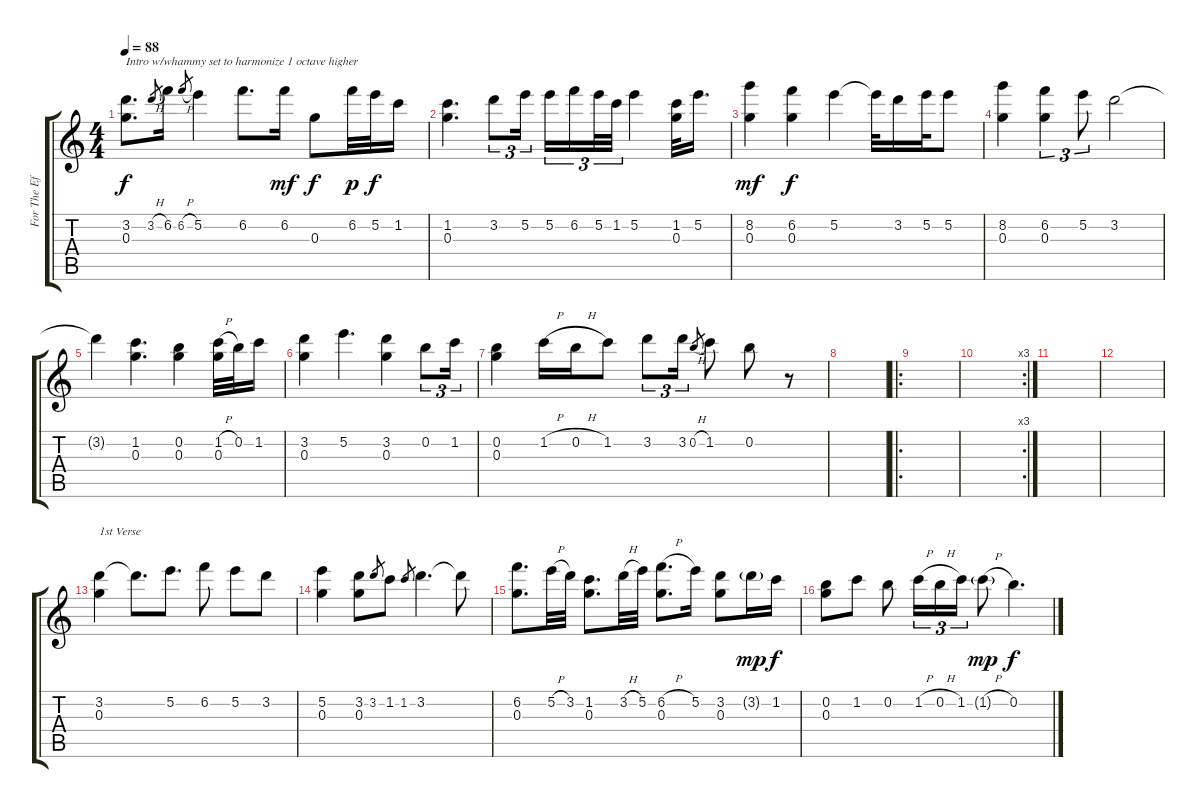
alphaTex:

\track ("For The Effect" "For The Ef") {instrument overdrivenguitar}
\staff {score tabs}
\tuning (E5 B4 G4 D4 A3 D3) {hide}
\ts (4 4)
\tempo 88
\clef g2
\ks c
(3.2 0.3).8{d txt "Intro w/whammy set to harmonize 1 octave higher" dy f instrument overdrivenguitar} 3.2{h}.8{gr} 6.2.16 6.2{h}.8{gr} 5.2.4 6.2.8{d} 6.2.16{dy mf} 0.3.8{dy f} 6.2.32{dy p} 5.2.32{dy f} 1.2.16 |
(1.2 0.3).4{d} 3.2.8{tu (3 2)} 5.2.16{tu (3 2)} 5.2.16{tu (3 2)} 6.2.16{tu (3 2)} 5.2.32{tu (3 2)} 1.2.32{tu (3 2)} 5.2.4 (1.2 0.3).32 5.2.16{d} |
(8.2 0.3).4{dy mf} (6.2 0.3).4{dy f} 5.2.4 5.2{t}.32 3.2.16 5.2.32 5.2.8 |
(8.2 0.3).4 (6.2 0.3).4{tu (3 2)} 5.2.8{tu (3 2)} 3.2.2 |
3.2{t}.4 (1.2 0.3).4{d} (0.2 0.3).4 (1.2{h} 0.3).32 0.2.32 1.2.16 |
(3.2 0.3).4 5.2.4{d} (3.2 0.3).4 0.2.8{tu (3 2)} 1.2.16{tu (3 2)} |
(0.2 0.3).4 1.2{h}.16 0.2{h}.16 1.2.8 3.2.8{tu (3 2)} 3.2.16{tu (3 2)} 0.2{h}.8{gr} 1.2.8 0.2.8 r.8 |
|
\ro
|
\rc 3
|
|
|
(3.2 0.3).4{txt "1st Verse"} 3.2{t}.8{d} 5.2.8{d} 6.2.8 5.2.8 3.2.8 |
(5.2 0.3).4 (3.2 0.3).8 3.2.8{gr} 1.2.8 1.2.8{gr} 3.2.4{d} 3.2{t}.8 |
(6.2 0.3).8{d} 5.2{h}.32 3.2.32 (1.2 0.3).8{d} 3.2{h}.32 5.2.32 (6.2{h} 0.3).8{d} 5.2.16 (3.2 0.3).8 3.2{g}.16{dy mp} 1.2.16{dy f} |
(0.2 0.3).8 1.2.8 0.2.8 1.2{h}.16{tu (3 2)} 0.2{h}.16{tu (3 2)} 1.2.16{tu (3 2)} 1.2{h g}.8{dy mp} 0.2.4{d dy f}
